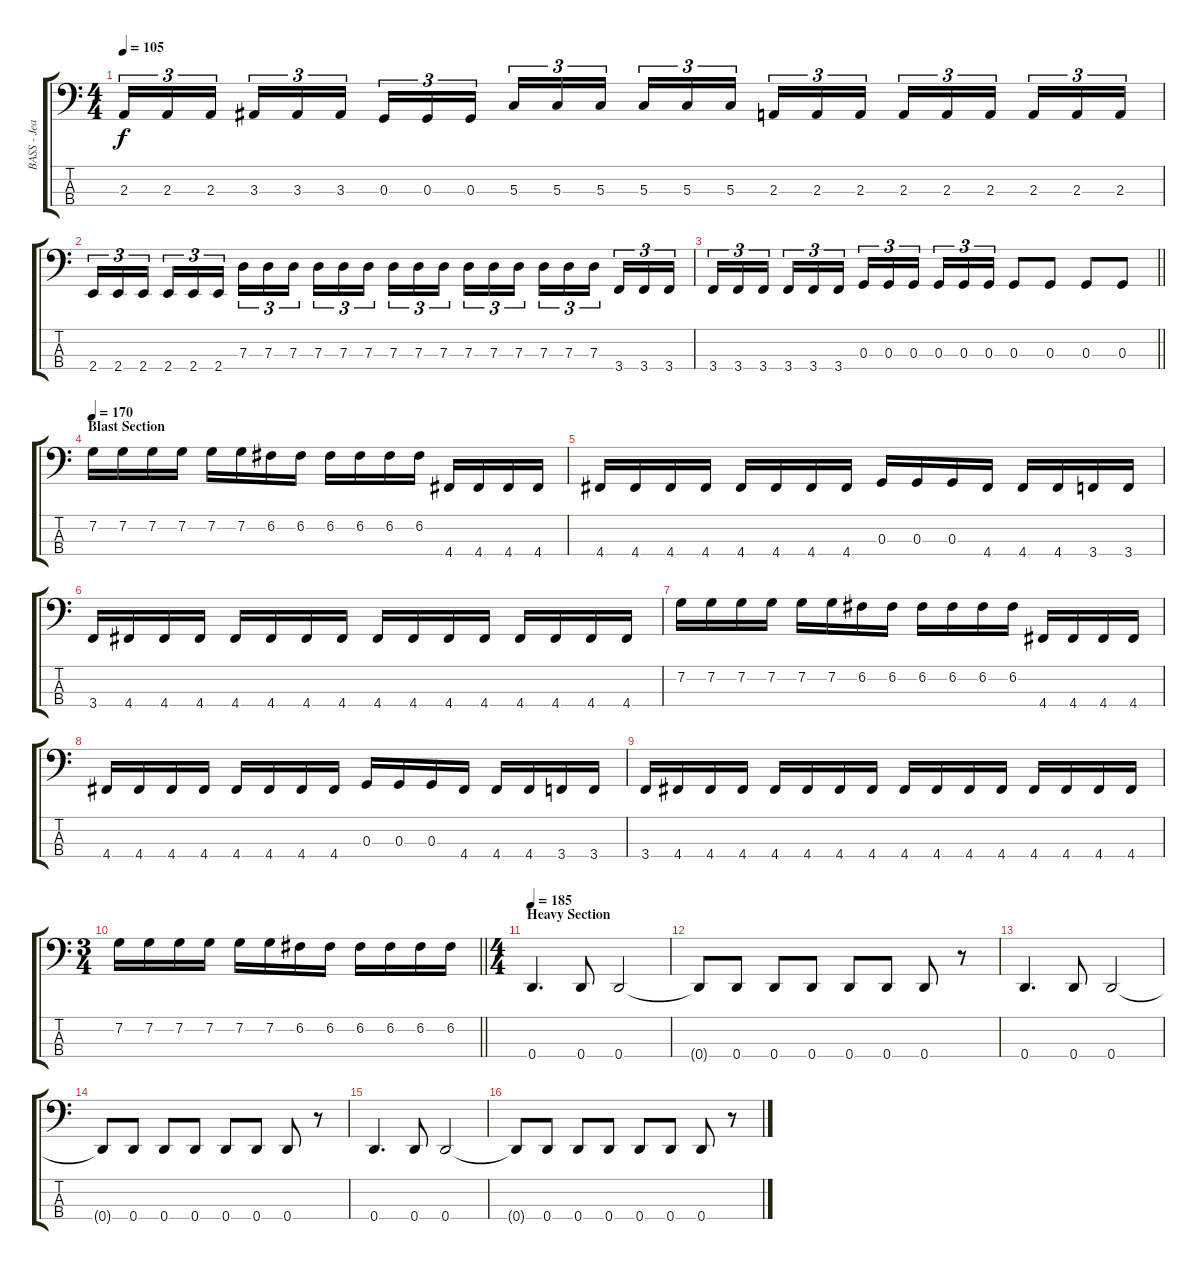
\track ("BASS - Jean Michel Labadie" "BASS - Jea") {instrument electricbasspick}
\staff {score tabs}
\tuning (F2 C2 G1 D1) {hide}
\ts (4 4)
\tempo 105
\clef f4
\ks c
2.3.16{tu (3 2) dy f} 2.3.16{tu (3 2)} 2.3.16{tu (3 2) beam splitsecondary} 3.3.16{tu (3 2)} 3.3.16{tu (3 2)} 3.3.16{tu (3 2)} 0.3.16{tu (3 2)} 0.3.16{tu (3 2)} 0.3.16{tu (3 2) beam splitsecondary} 5.3.16{tu (3 2)} 5.3.16{tu (3 2)} 5.3.16{tu (3 2)} 5.3.16{tu (3 2)} 5.3.16{tu (3 2)} 5.3.16{tu (3 2) beam splitsecondary} 2.3.16{tu (3 2)} 2.3.16{tu (3 2)} 2.3.16{tu (3 2)} 2.3.16{tu (3 2)} 2.3.16{tu (3 2)} 2.3.16{tu (3 2) beam splitsecondary} 2.3.16{tu (3 2)} 2.3.16{tu (3 2)} 2.3.16{tu (3 2)} |
2.4.16{tu (3 2)} 2.4.16{tu (3 2)} 2.4.16{tu (3 2) beam splitsecondary} 2.4.16{tu (3 2)} 2.4.16{tu (3 2)} 2.4.16{tu (3 2)} 7.3.16{tu (3 2)} 7.3.16{tu (3 2)} 7.3.16{tu (3 2) beam splitsecondary} 7.3.16{tu (3 2)} 7.3.16{tu (3 2)} 7.3.16{tu (3 2)} 7.3.16{tu (3 2)} 7.3.16{tu (3 2)} 7.3.16{tu (3 2) beam splitsecondary} 7.3.16{tu (3 2)} 7.3.16{tu (3 2)} 7.3.16{tu (3 2)} 7.3.16{tu (3 2)} 7.3.16{tu (3 2)} 7.3.16{tu (3 2) beam splitsecondary} 3.4.16{tu (3 2)} 3.4.16{tu (3 2)} 3.4.16{tu (3 2)} |
\barLineRight lightlight
3.4.16{tu (3 2)} 3.4.16{tu (3 2)} 3.4.16{tu (3 2) beam splitsecondary} 3.4.16{tu (3 2)} 3.4.16{tu (3 2)} 3.4.16{tu (3 2)} 0.3.16{tu (3 2)} 0.3.16{tu (3 2)} 0.3.16{tu (3 2) beam splitsecondary} 0.3.16{tu (3 2)} 0.3.16{tu (3 2)} 0.3.16{tu (3 2)} 0.3.8 0.3.8 0.3.8 0.3.8 |
\section ("" "Blast Section")
\tempo 170
7.2.16 7.2.16 7.2.16 7.2.16 7.2.16 7.2.16 6.2.16 6.2.16 6.2.16 6.2.16 6.2.16 6.2.16 4.4.16 4.4.16 4.4.16 4.4.16 |
4.4.16 4.4.16 4.4.16 4.4.16 4.4.16 4.4.16 4.4.16 4.4.16 0.3.16 0.3.16 0.3.16 4.4.16 4.4.16 4.4.16 3.4.16 3.4.16 |
3.4.16 4.4.16 4.4.16 4.4.16 4.4.16 4.4.16 4.4.16 4.4.16 4.4.16 4.4.16 4.4.16 4.4.16 4.4.16 4.4.16 4.4.16 4.4.16 |
7.2.16 7.2.16 7.2.16 7.2.16 7.2.16 7.2.16 6.2.16 6.2.16 6.2.16 6.2.16 6.2.16 6.2.16 4.4.16 4.4.16 4.4.16 4.4.16 |
4.4.16 4.4.16 4.4.16 4.4.16 4.4.16 4.4.16 4.4.16 4.4.16 0.3.16 0.3.16 0.3.16 4.4.16 4.4.16 4.4.16 3.4.16 3.4.16 |
3.4.16 4.4.16 4.4.16 4.4.16 4.4.16 4.4.16 4.4.16 4.4.16 4.4.16 4.4.16 4.4.16 4.4.16 4.4.16 4.4.16 4.4.16 4.4.16 |
\ts (3 4)
\barLineRight lightlight
7.2.16 7.2.16 7.2.16 7.2.16 7.2.16 7.2.16 6.2.16 6.2.16 6.2.16 6.2.16 6.2.16 6.2.16 |
\ts (4 4)
\section ("" "Heavy Section")
\tempo 185
0.4.4{d} 0.4.8 0.4.2 |
0.4{t}.8 0.4.8 0.4.8 0.4.8 0.4.8 0.4.8 0.4.8 r.8 |
0.4.4{d} 0.4.8 0.4.2 |
0.4{t}.8 0.4.8 0.4.8 0.4.8 0.4.8 0.4.8 0.4.8 r.8 |
0.4.4{d} 0.4.8 0.4.2 |
0.4{t}.8 0.4.8 0.4.8 0.4.8 0.4.8 0.4.8 0.4.8 r.8
